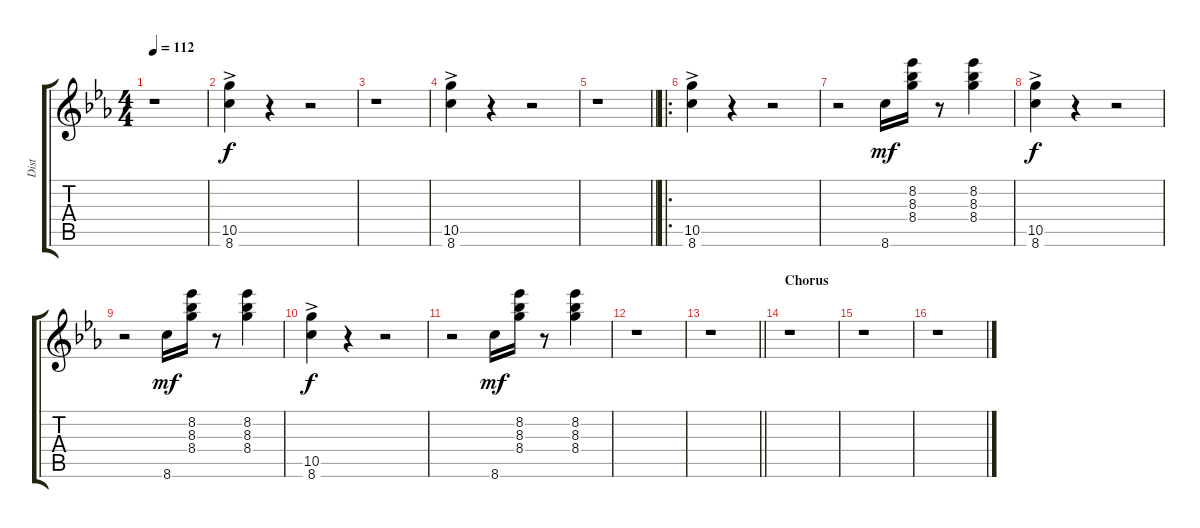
\track ("Dist" "Dist") {instrument distortionguitar}
\staff {score tabs}
\tuning (E4 B3 G4 D4 A3 E3) {hide}
\ts (4 4)
\tempo 112
\clef g2
\ks eb
r.1{dy f instrument distortionguitar} |
(10.5{ac} 8.6{ac}).4 r.4 r.2 |
r.1 |
(10.5{ac} 8.6{ac}).4 r.4 r.2 |
\barLineRight lightlight
r.1 |
\ro
(10.5{ac} 8.6{ac}).4 r.4 r.2 |
r.2 8.6.16{dy mf} (8.2 8.3 8.4).16 r.8 (8.2 8.3 8.4).4 |
(10.5{ac} 8.6{ac}).4{dy f} r.4 r.2 |
r.2 8.6.16{dy mf} (8.2 8.3 8.4).16 r.8 (8.2 8.3 8.4).4 |
(10.5{ac} 8.6{ac}).4{dy f} r.4 r.2 |
r.2 8.6.16{dy mf} (8.2 8.3 8.4).16 r.8 (8.2 8.3 8.4).4 |
r.1 |
\barLineRight lightlight
r.1 |
\section ("" "Chorus")
r.1 |
r.1 |
r.1
